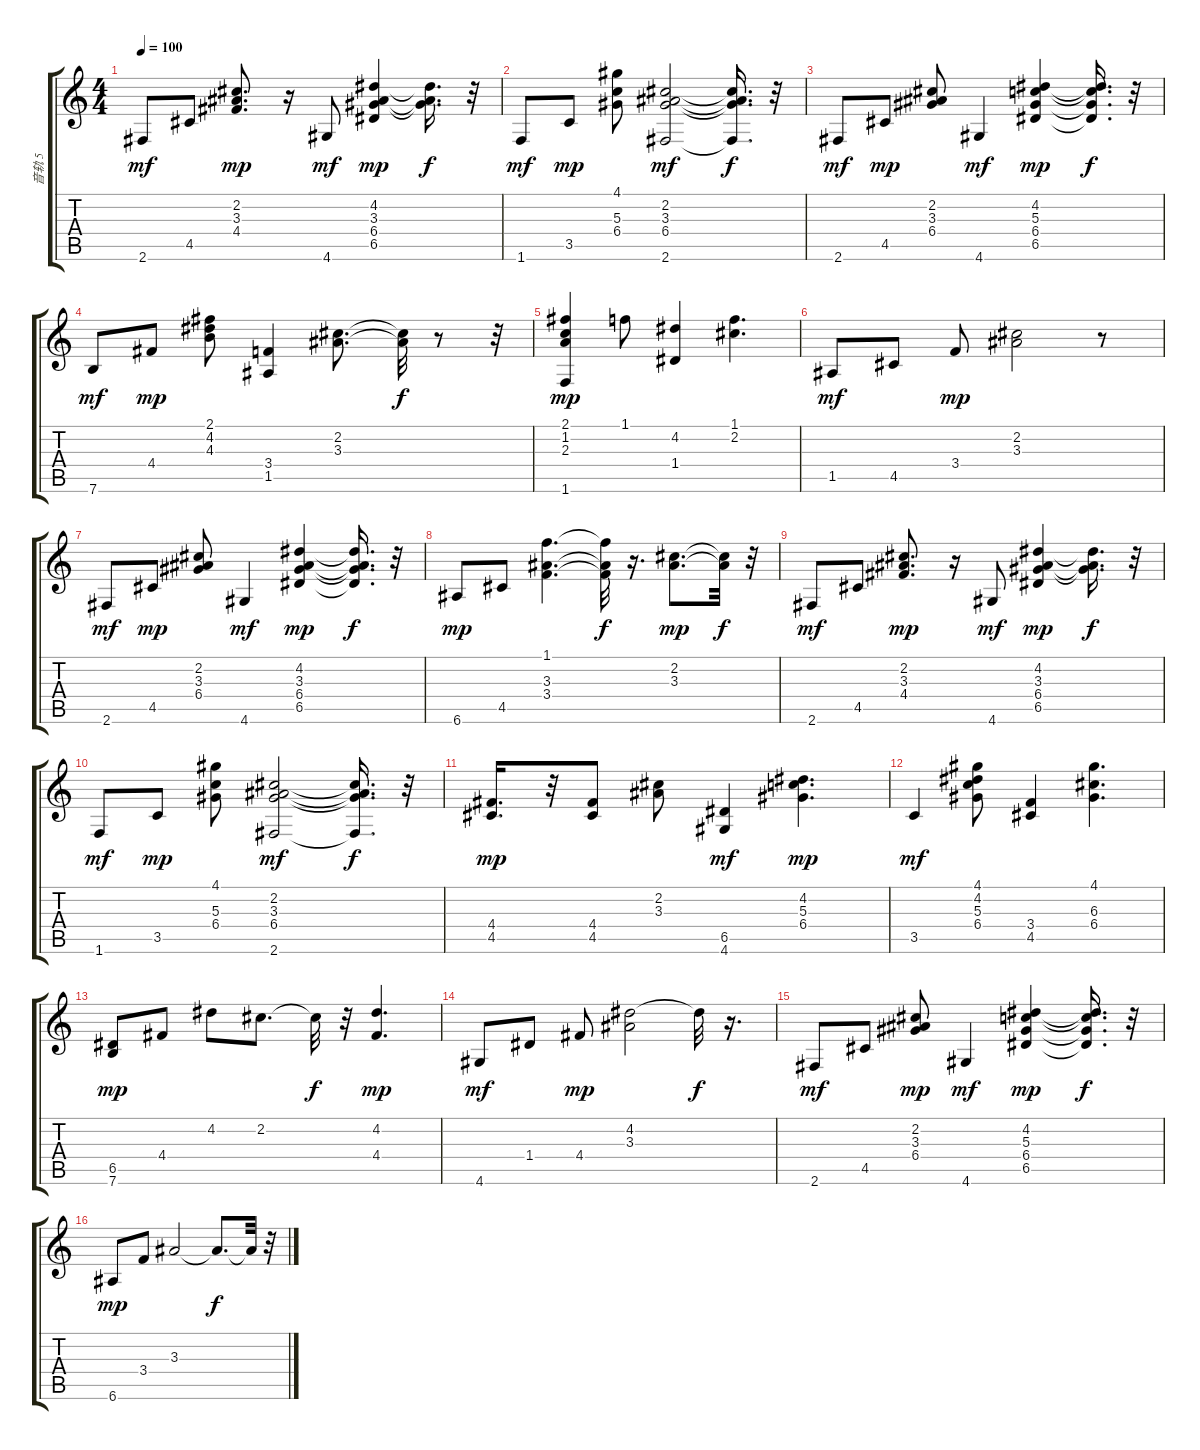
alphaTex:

\track ("音轨 5" "音轨 5") {instrument acousticguitarsteel}
\staff {score tabs}
\tuning (E4 B3 G3 D3 A2 E2) {hide}
\ts (4 4)
\tempo 100
\clef g2
\ks c
2.6.8{dy mf} 4.5.8 (2.2 3.3 4.4).8{d dy mp} r.16 4.6.8{dy mf} (4.2 3.3 6.4 6.5).4{dy mp} (4.2{t} 3.3{t} 6.4{t}).16{d dy f} r.32 |
1.6.8{dy mf} 3.5.8{dy mp} (4.1 5.3 6.4).8 (2.2 3.3 6.4 2.6).2{dy mf} (2.2{t} 3.3{t} 6.4{t} 2.6{t}).16{d dy f} r.32{txt ""} |
2.6.8{dy mf} 4.5.8{dy mp} (2.2 3.3 6.4).8 4.6.4{dy mf} (4.2 5.3 6.4 6.5).4{dy mp} (4.2{t} 5.3{t} 6.4{t} 6.5{t}).16{d dy f} r.32 |
7.6.8{dy mf} 4.4.8{dy mp} (2.1 4.2 4.3).8 (3.4 1.5).4 (2.2 3.3).8{d} (2.2{t} 3.3{t}).32{dy f} r.8 r.32 |
(2.1 1.2 2.3 1.6).4{dy mp} 1.1.8 (4.2 1.4).4 (1.1 2.2).4{d} |
1.5.8{dy mf} 4.5.8 3.4.8{dy mp} (2.2 3.3).2 r.8 |
2.6.8{dy mf} 4.5.8{dy mp} (2.2 3.3 6.4).8 4.6.4{dy mf} (4.2 3.3 6.4 6.5).4{dy mp} (4.2{t} 3.3{t} 6.4{t} 6.5{t}).16{d dy f} r.32 |
6.6.8{dy mp} 4.5.8 (1.1 3.3 3.4).4{d} (1.1{t} 3.3{t} 3.4{t}).32{dy f} r.16{d} (2.2 3.3).8{d dy mp} (2.2{t} 3.3{t}).32{dy f} r.32 |
2.6.8{dy mf} 4.5.8 (2.2 3.3 4.4).8{d dy mp} r.16 4.6.8{dy mf} (4.2 3.3 6.4 6.5).4{dy mp} (4.2{t} 3.3{t} 6.4{t}).16{d dy f} r.32 |
1.6.8{dy mf} 3.5.8{dy mp} (4.1 5.3 6.4).8 (2.2 3.3 6.4 2.6).2{dy mf} (2.2{t} 3.3{t} 6.4{t} 2.6{t}).16{d dy f} r.32 |
(4.4 4.5).16{d dy mp} r.32 (4.4 4.5).8 (2.2 3.3).8 (6.5 4.6).4{dy mf} (4.2 5.3 6.4).4{d dy mp} |
3.5.4{dy mf} (4.1 4.2 5.3 6.4).8 (3.4 4.5).4 (4.1 6.3 6.4).4{d} |
(6.5 7.6).8{dy mp} 4.4.8 4.2.8 2.2.8{d} 2.2{t}.32{dy f} r.32 (4.2 4.4).4{d dy mp} |
4.6.8{dy mf} 1.4.8 4.4.8{dy mp} (4.2 3.3).2 4.2{t}.32{dy f} r.16{d} |
2.6.8{dy mf} 4.5.8 (2.2 3.3 6.4).8{dy mp} 4.6.4{dy mf} (4.2 5.3 6.4 6.5).4{dy mp} (4.2{t} 5.3{t} 6.4{t} 6.5{t}).16{d dy f} r.32 |
6.6.8{dy mp} 3.4.8 3.3.2 3.3{t}.8{d dy f} 3.3{t}.32 r.32
